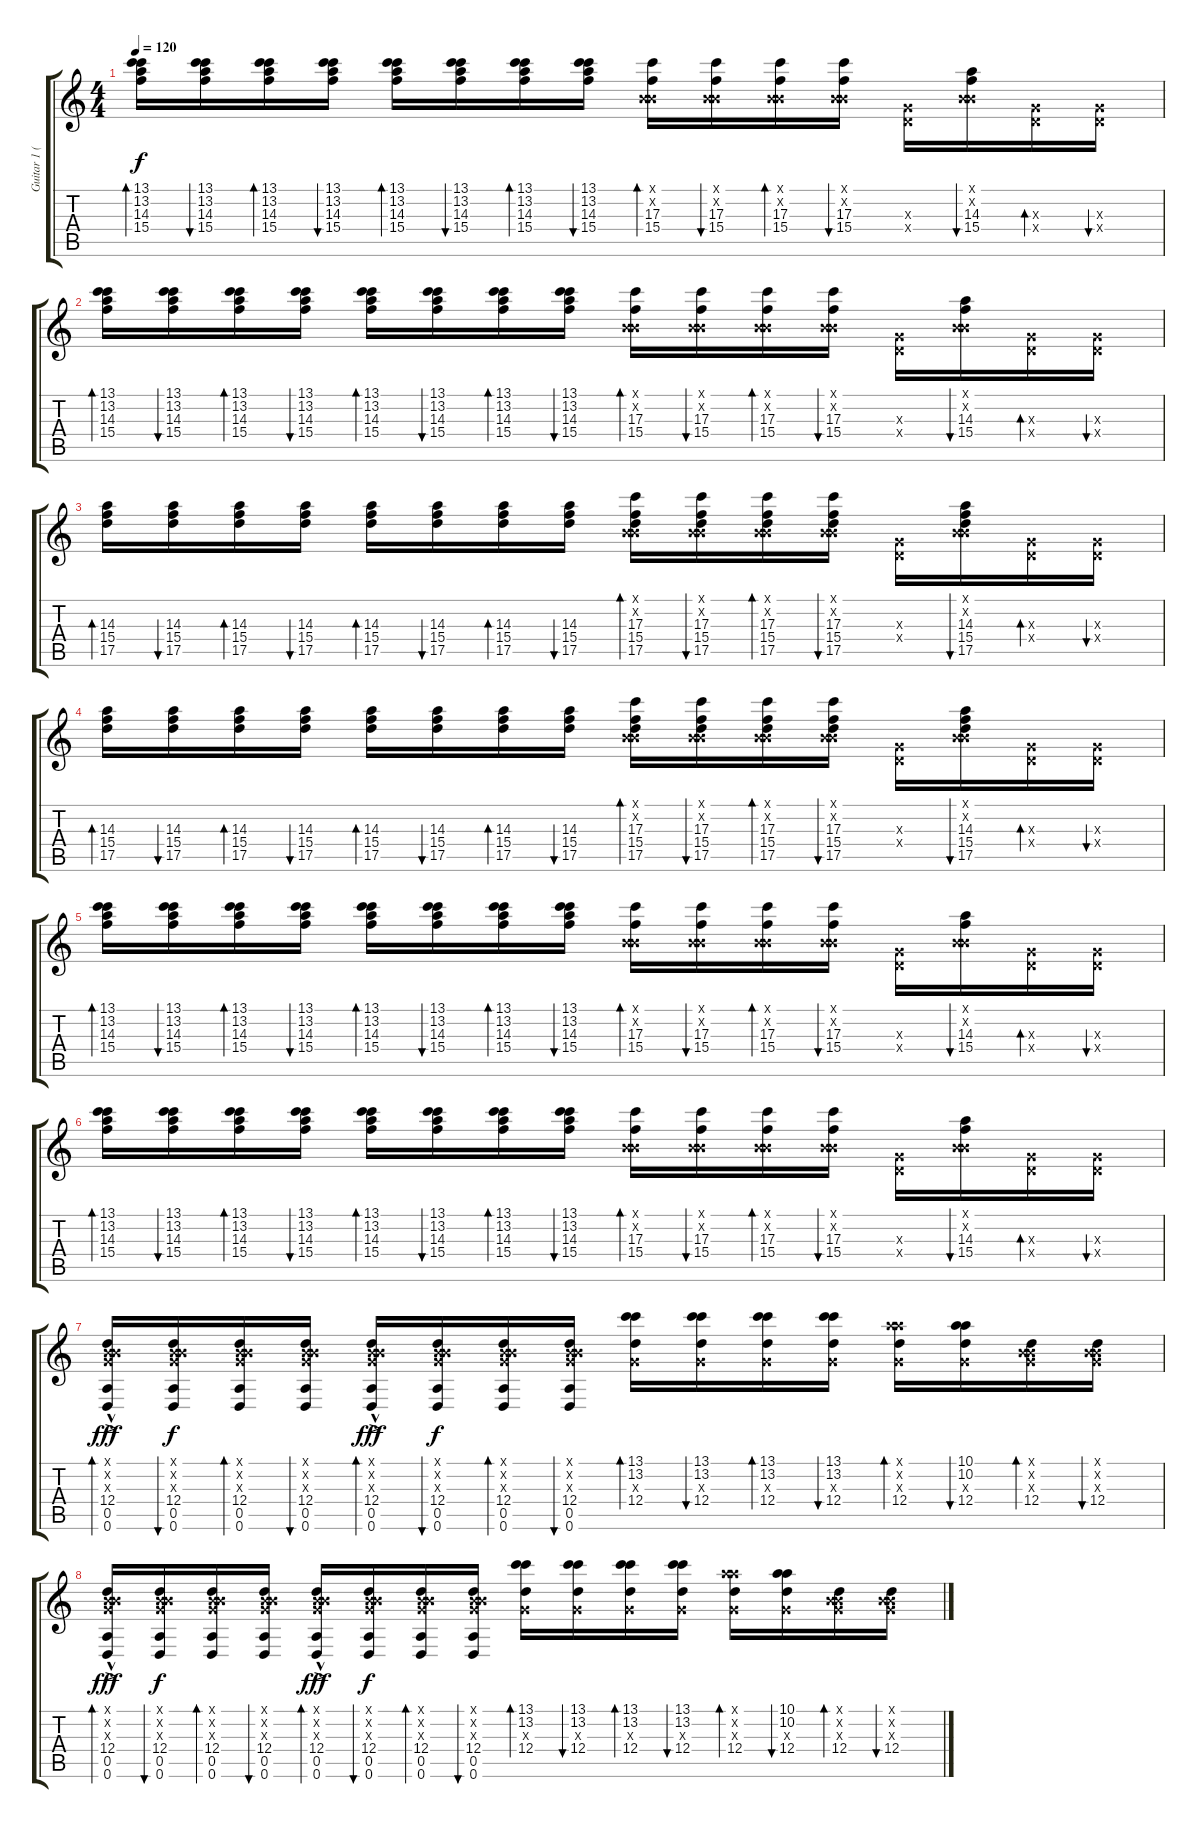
\track ("Guitar 1 (Butler)" "Guitar 1 (") {instrument overdrivenguitar}
\staff {score tabs}
\tuning (B3 B3 G3 D3 A2 D2) {hide}
\ts (4 4)
\tempo 120
\clef g2
\ks c
(13.1 13.2 14.3 15.4).16{bd 60 dy f} (13.1 13.2 14.3 15.4).16{bu 60} (13.1 13.2 14.3 15.4).16{bd 60} (13.1 13.2 14.3 15.4).16{bu 60} (13.1 13.2 14.3 15.4).16{bd 60} (13.1 13.2 14.3 15.4).16{bu 60} (13.1 13.2 14.3 15.4).16{bd 60} (13.1 13.2 14.3 15.4).16{bu 60} (0.1{x} 0.2{x} 17.3 15.4).16{bd 60} (0.1{x} 0.2{x} 17.3 15.4).16{bu 60} (0.1{x} 0.2{x} 17.3 15.4).16{bd 60} (0.1{x} 0.2{x} 17.3 15.4).16{bu 60} (0.3{x} 0.4{x}).16 (0.1{x} 0.2{x} 14.3 15.4).16{bu 60} (0.3{x} 0.4{x}).16{bd 60} (0.3{x} 0.4{x}).16{bu 60} |
(13.1 13.2 14.3 15.4).16{bd 60} (13.1 13.2 14.3 15.4).16{bu 60} (13.1 13.2 14.3 15.4).16{bd 60} (13.1 13.2 14.3 15.4).16{bu 60} (13.1 13.2 14.3 15.4).16{bd 60} (13.1 13.2 14.3 15.4).16{bu 60} (13.1 13.2 14.3 15.4).16{bd 60} (13.1 13.2 14.3 15.4).16{bu 60} (0.1{x} 0.2{x} 17.3 15.4).16{bd 60} (0.1{x} 0.2{x} 17.3 15.4).16{bu 60} (0.1{x} 0.2{x} 17.3 15.4).16{bd 60} (0.1{x} 0.2{x} 17.3 15.4).16{bu 60} (0.3{x} 0.4{x}).16 (0.1{x} 0.2{x} 14.3 15.4).16{bu 60} (0.3{x} 0.4{x}).16{bd 60} (0.3{x} 0.4{x}).16{bu 60} |
(14.3 15.4 17.5).16{bd 60} (14.3 15.4 17.5).16{bu 60} (14.3 15.4 17.5).16{bd 60} (14.3 15.4 17.5).16{bu 60} (14.3 15.4 17.5).16{bd 60} (14.3 15.4 17.5).16{bu 60} (14.3 15.4 17.5).16{bd 60} (14.3 15.4 17.5).16{bu 60} (0.1{x} 0.2{x} 17.3 15.4 17.5).16{bd 60} (0.1{x} 0.2{x} 17.3 15.4 17.5).16{bu 60} (0.1{x} 0.2{x} 17.3 15.4 17.5).16{bd 60} (0.1{x} 0.2{x} 17.3 15.4 17.5).16{bu 60} (0.3{x} 0.4{x}).16 (0.1{x} 0.2{x} 14.3 15.4 17.5).16{bu 60} (0.3{x} 0.4{x}).16{bd 60} (0.3{x} 0.4{x}).16{bu 60} |
(14.3 15.4 17.5).16{bd 60} (14.3 15.4 17.5).16{bu 60} (14.3 15.4 17.5).16{bd 60} (14.3 15.4 17.5).16{bu 60} (14.3 15.4 17.5).16{bd 60} (14.3 15.4 17.5).16{bu 60} (14.3 15.4 17.5).16{bd 60} (14.3 15.4 17.5).16{bu 60} (0.1{x} 0.2{x} 17.3 15.4 17.5).16{bd 60} (0.1{x} 0.2{x} 17.3 15.4 17.5).16{bu 60} (0.1{x} 0.2{x} 17.3 15.4 17.5).16{bd 60} (0.1{x} 0.2{x} 17.3 15.4 17.5).16{bu 60} (0.3{x} 0.4{x}).16 (0.1{x} 0.2{x} 14.3 15.4 17.5).16{bu 60} (0.3{x} 0.4{x}).16{bd 60} (0.3{x} 0.4{x}).16{bu 60} |
(13.1 13.2 14.3 15.4).16{bd 60} (13.1 13.2 14.3 15.4).16{bu 60} (13.1 13.2 14.3 15.4).16{bd 60} (13.1 13.2 14.3 15.4).16{bu 60} (13.1 13.2 14.3 15.4).16{bd 60} (13.1 13.2 14.3 15.4).16{bu 60} (13.1 13.2 14.3 15.4).16{bd 60} (13.1 13.2 14.3 15.4).16{bu 60} (0.1{x} 0.2{x} 17.3 15.4).16{bd 60} (0.1{x} 0.2{x} 17.3 15.4).16{bu 60} (0.1{x} 0.2{x} 17.3 15.4).16{bd 60} (0.1{x} 0.2{x} 17.3 15.4).16{bu 60} (0.3{x} 0.4{x}).16 (0.1{x} 0.2{x} 14.3 15.4).16{bu 60} (0.3{x} 0.4{x}).16{bd 60} (0.3{x} 0.4{x}).16{bu 60} |
(13.1 13.2 14.3 15.4).16{bd 60} (13.1 13.2 14.3 15.4).16{bu 60} (13.1 13.2 14.3 15.4).16{bd 60} (13.1 13.2 14.3 15.4).16{bu 60} (13.1 13.2 14.3 15.4).16{bd 60} (13.1 13.2 14.3 15.4).16{bu 60} (13.1 13.2 14.3 15.4).16{bd 60} (13.1 13.2 14.3 15.4).16{bu 60} (0.1{x} 0.2{x} 17.3 15.4).16{bd 60} (0.1{x} 0.2{x} 17.3 15.4).16{bu 60} (0.1{x} 0.2{x} 17.3 15.4).16{bd 60} (0.1{x} 0.2{x} 17.3 15.4).16{bu 60} (0.3{x} 0.4{x}).16 (0.1{x} 0.2{x} 14.3 15.4).16{bu 60} (0.3{x} 0.4{x}).16{bd 60} (0.3{x} 0.4{x}).16{bu 60} |
(0.1{hac x} 0.2{hac x} 0.3{hac x} 12.4{hac} 0.5{ac} 0.6{hac}).16{bd 60 dy fff} (0.1{x} 0.2{x} 0.3{x} 12.4 0.5 0.6).16{bu 60 dy f} (0.1{x} 0.2{x} 0.3{x} 12.4 0.5 0.6).16{bd 60} (0.1{x} 0.2{x} 0.3{x} 12.4 0.5 0.6).16{bu 60} (0.1{hac x} 0.2{hac x} 0.3{ac x} 12.4{hac} 0.5{hac} 0.6{hac}).16{bd 60 dy fff} (0.1{x} 0.2{x} 0.3{x} 12.4 0.5 0.6).16{bu 60 dy f} (0.1{x} 0.2{x} 0.3{x} 12.4 0.5 0.6).16{bd 60} (0.1{x} 0.2{x} 0.3{x} 12.4 0.5 0.6).16{bu 60} (13.1 13.2 0.3{x} 12.4).16{bd 60} (13.1 13.2 0.3{x} 12.4).16{bu 60} (13.1 13.2 0.3{x} 12.4).16{bd 60} (13.1 13.2 0.3{x} 12.4).16{bu 60} (10.1{x} 10.2{x} 0.3{x} 12.4).16{bd 60} (10.1 10.2 0.3{x} 12.4).16{bu 60} (0.1{x} 0.2{x} 0.3{x} 12.4).16{bd 60} (0.1{x} 0.2{x} 0.3{x} 12.4).16{bu 60} |
(0.1{hac x} 0.2{hac x} 0.3{hac x} 12.4{hac} 0.5{ac} 0.6{hac}).16{bd 60 dy fff} (0.1{x} 0.2{x} 0.3{x} 12.4 0.5 0.6).16{bu 60 dy f} (0.1{x} 0.2{x} 0.3{x} 12.4 0.5 0.6).16{bd 60} (0.1{x} 0.2{x} 0.3{x} 12.4 0.5 0.6).16{bu 60} (0.1{hac x} 0.2{hac x} 0.3{ac x} 12.4{hac} 0.5{hac} 0.6{hac}).16{bd 60 dy fff} (0.1{x} 0.2{x} 0.3{x} 12.4 0.5 0.6).16{bu 60 dy f} (0.1{x} 0.2{x} 0.3{x} 12.4 0.5 0.6).16{bd 60} (0.1{x} 0.2{x} 0.3{x} 12.4 0.5 0.6).16{bu 60} (13.1 13.2 0.3{x} 12.4).16{bd 60} (13.1 13.2 0.3{x} 12.4).16{bu 60} (13.1 13.2 0.3{x} 12.4).16{bd 60} (13.1 13.2 0.3{x} 12.4).16{bu 60} (10.1{x} 10.2{x} 0.3{x} 12.4).16{bd 60} (10.1 10.2 0.3{x} 12.4).16{bu 60} (0.1{x} 0.2{x} 0.3{x} 12.4).16{bd 60} (0.1{x} 0.2{x} 0.3{x} 12.4).16{bu 60}
